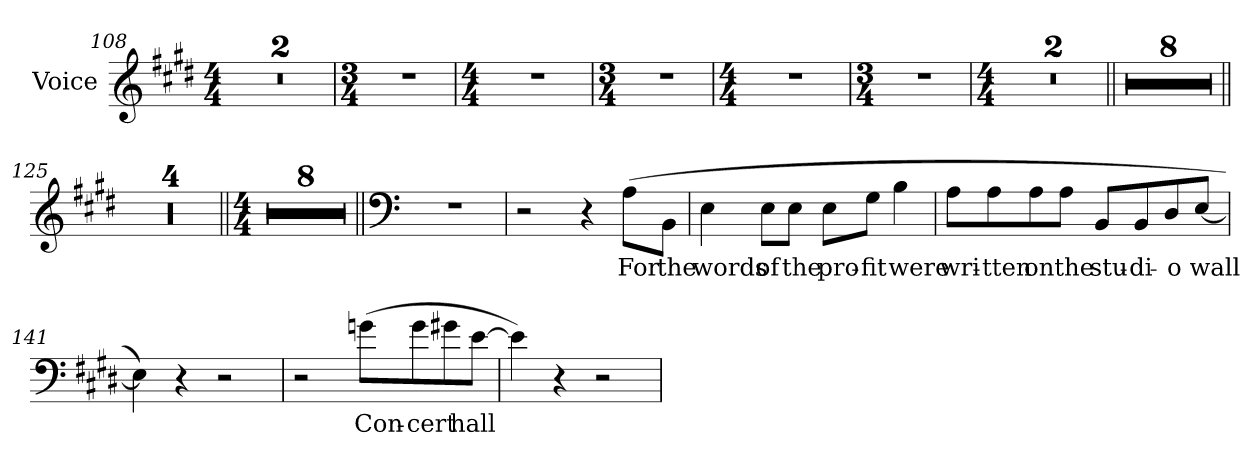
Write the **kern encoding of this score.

**kern	**text
*part1	*part1
*staff1	*staff1
*I"Voice	*
*I'Voice	*
*clefG2	*
*k[f#c#g#d#]	*
*E:	*
*M4/4	*
=108	=108
1r	.
!!LO:LB:g=z
=109	=109
1r	.
=110	=110
*M3/4	*
!LO:N:vis=1	!
2.r	.
=111	=111
*M4/4	*
1r	.
=112	=112
*M3/4	*
!LO:N:vis=1	!
2.r	.
=113	=113
*M4/4	*
1r	.
=114	=114
*M3/4	*
!LO:N:vis=1	!
2.r	.
=115	=115
*M4/4	*
1r	.
=116	=116
1r	.
=117||	=117||
1r	.
!!LO:LB:g=z
=118	=118
1r	.
=119	=119
1r	.
=120	=120
1r	.
=121	=121
1r	.
=122	=122
1r	.
=123	=123
1r	.
=124	=124
1r	.
=125||	=125||
1r	.
=126	=126
1r	.
!!LO:LB:g=z
=127	=127
1r	.
=128	=128
1r	.
=129||	=129||
*M4/4	*
1r	.
=130	=130
1r	.
=131	=131
1r	.
=132	=132
1r	.
=133	=133
1r	.
=134	=134
1r	.
=135	=135
1r	.
!!LO:LB:g=z
=136	=136
1r	.
=137||	=137||
*clefF4	*
1r	.
=138	=138
2r	.
4r	.
!	!LO:LY:b:color=#000000
(8Ai\L	For
!	!LO:LY:b:color=#000000
8BBi\J	the
=139	=139
!	!LO:LY:b:color=#000000
4Ei\	words
!	!LO:LY:b:color=#000000
8Ei\L	of
!	!LO:LY:b:color=#000000
8Ei\J	the
!	!LO:LY:b:color=#000000
8Ei\L	pro-
!	!LO:LY:b:color=#000000
8G#i\J	-fit
!	!LO:LY:b:color=#000000
4Bi\	were
=140	=140
!	!LO:LY:b:color=#000000
8Ai\L	wri-
!	!LO:LY:b:color=#000000
8Ai\	-tten
!	!LO:LY:b:color=#000000
8Ai\	on
!	!LO:LY:b:color=#000000
8Ai\J	the
!	!LO:LY:b:color=#000000
8BBi/L	stu-
!	!LO:LY:b:color=#000000
8BBi/	-di-
!	!LO:LY:b:color=#000000
8D#i/	-o
!	!LO:LY:b:color=#000000
[8Ei/J	wall
!!LO:LB:g=z
=141	=141
4Ei\])	.
4r	.
2r	.
=142	=142
2r	.
!	!LO:LY:b:color=#000000
(8gni\L	Con-
!	!LO:LY:b:color=#000000
8gi\	-cert
8g#Xi\	.
!	!LO:LY:b:color=#000000
[8ei\J	hall
=143	=143
4ei\])	.
4r	.
2r	.
=	=
*-	*-
